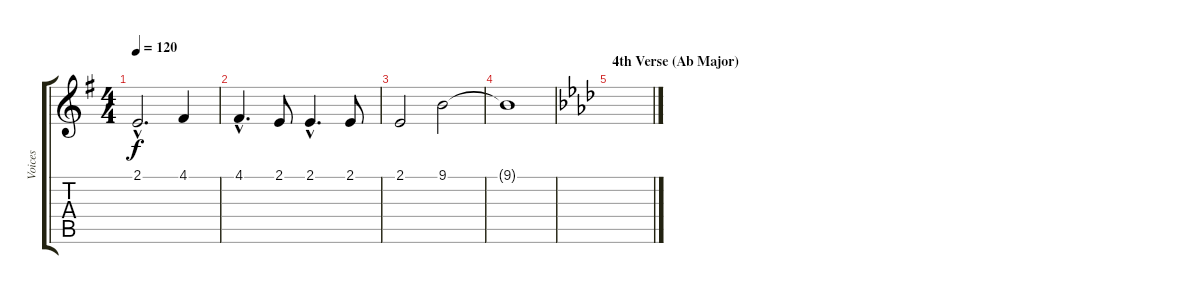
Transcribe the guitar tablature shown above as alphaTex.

\track ("Voices" "Voices") {instrument choiraahs}
\staff {score tabs}
\tuning (D4 A3 F3 C3 G2 D2) {hide}
\ts (4 4)
\tempo 120
\clef g2
\ks g
2.1{hac}.2{d dy f} 4.1.4 |
4.1{hac}.4{d} 2.1.8 2.1{hac}.4{d} 2.1.8 |
2.1.2 9.1.2 |
9.1{t}.1 |
\section ("" "4th Verse (Ab Major)")
\ks ab
